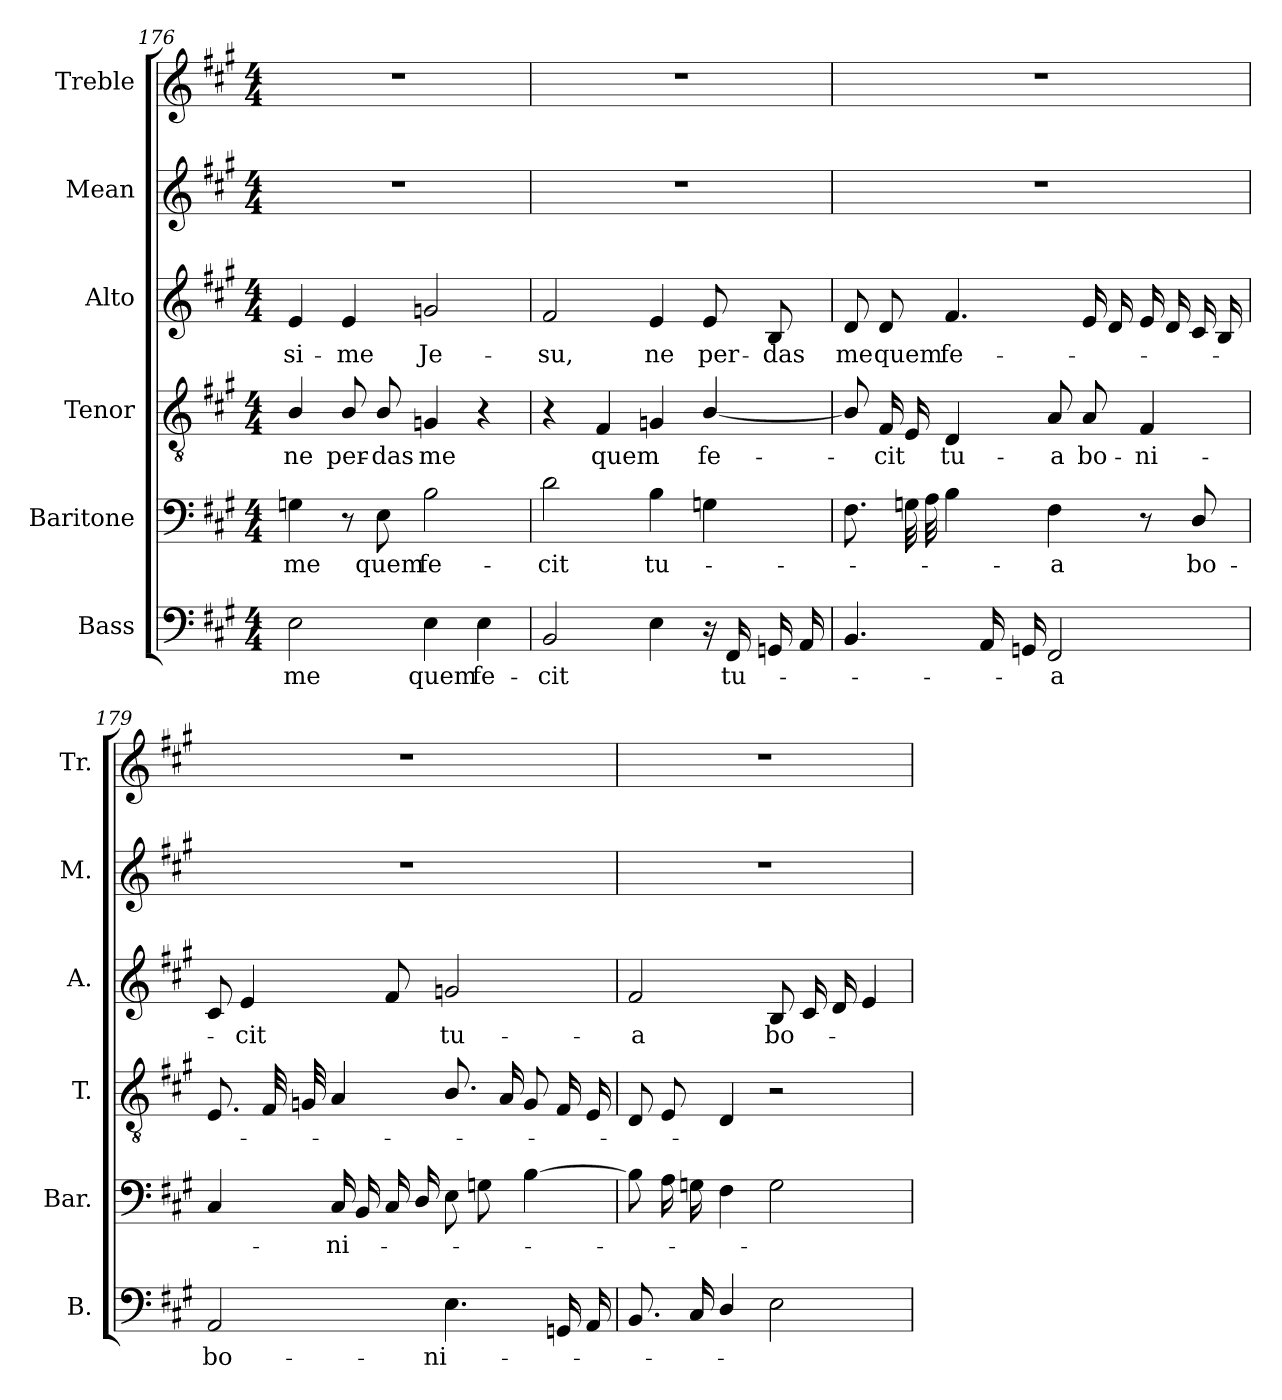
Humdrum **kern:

**kern	**text	**kern	**text	**kern	**text	**kern	**text	**kern	**kern
*part6	*part6	*part5	*part5	*part4	*part4	*part3	*part3	*part2	*part1
*staff6	*staff6	*staff5	*staff5	*staff4	*staff4	*staff3	*staff3	*staff2	*staff1
*I"Bass	*	*I"Baritone	*	*I"Tenor	*	*I"Alto	*	*I"Mean	*I"Treble
*I'B.	*	*I'Bar.	*	*I'T.	*	*I'A.	*	*I'M.	*I'Tr.
*clefF4	*	*clefF4	*	*clefGv2	*	*clefG2	*	*clefG2	*clefG2
*	*	*	*	*ITrd7c12	*	*	*	*	*
*k[f#c#g#]	*	*k[f#c#g#]	*	*k[f#c#g#]	*	*k[f#c#g#]	*	*k[f#c#g#]	*k[f#c#g#]
*A:	*	*A:	*	*A:	*	*A:	*	*A:	*A:
*M4/4	*	*M4/4	*	*M4/4	*	*M4/4	*	*M4/4	*M4/4
=176	=176	=176	=176	=176	=176	=176	=176	=176	=176
!	!LO:LY:b:color=#000000	!	!	!	!	!	!	!	!
!	!	!	!LO:LY:b:color=#000000	!	!	!	!	!	!
!	!	!	!	!	!LO:LY:b:color=#000000	!	!	!	!
!	!	!	!	!	!	!	!LO:LY:b:color=#000000	!	!
2Ei\	me	4Gni\	me	4BBi/	ne	4ei/	-si-	1r	1r
!	!	!	!	!	!LO:LY:b:color=#000000	!	!	!	!
!	!	!	!	!	!	!	!LO:LY:b:color=#000000	!	!
.	.	8r	.	8BBi/	per-	4ei/	-me	.	.
!	!	!	!LO:LY:b:color=#000000	!	!	!	!	!	!
!	!	!	!	!	!LO:LY:b:color=#000000	!	!	!	!
.	.	8Ei\	quem	8BBi/	-das	.	.	.	.
!	!LO:LY:b:color=#000000	!	!	!	!	!	!	!	!
!	!	!	!LO:LY:b:color=#000000	!	!	!	!	!	!
!	!	!	!	!	!LO:LY:b:color=#000000	!	!	!	!
!	!	!	!	!	!	!	!LO:LY:b:color=#000000	!	!
4Ei\	quem	2Bi\	fe-	4GGni/	me	2gni/	Je-	.	.
!	!LO:LY:b:color=#000000	!	!	!	!	!	!	!	!
4Ei\	fe-	.	.	4r	.	.	.	.	.
!!LO:PB:g=z
=177	=177	=177	=177	=177	=177	=177	=177	=177	=177
!	!LO:LY:b:color=#000000	!	!	!	!	!	!	!	!
!	!	!	!LO:LY:b:color=#000000	!	!	!	!	!	!
!	!	!	!	!	!	!	!LO:LY:b:color=#000000	!	!
2BBi/	-cit	2di\	-cit	4r	.	2f#i/	-su,	1r	1r
!	!	!	!	!	!LO:LY:b:color=#000000	!	!	!	!
.	.	.	.	4FF#i/	quem	.	.	.	.
!	!	!	!LO:LY:b:color=#000000	!	!	!	!	!	!
!	!	!	!	!	!	!	!LO:LY:b:color=#000000	!	!
4Ei\	.	4Bi\	tu-	4GGni/	.	4ei/	ne	.	.
!	!	!	!	!	!LO:LY:b:color=#000000	!	!	!	!
!	!	!	!	!	!	!	!LO:LY:b:color=#000000	!	!
16r	.	4Gni\	.	[4BBi/	fe-	8ei/	per-	.	.
!	!LO:LY:b:color=#000000	!	!	!	!	!	!	!	!
16FF#i/	tu-	.	.	.	.	.	.	.	.
!	!	!	!	!	!	!	!LO:LY:b:color=#000000	!	!
16GGni/	.	.	.	.	.	8Bi/	-das	.	.
16AAi/	.	.	.	.	.	.	.	.	.
=178	=178	=178	=178	=178	=178	=178	=178	=178	=178
!	!	!	!	!	!	!	!LO:LY:b:color=#000000	!	!
4.BBi/	.	8.F#i\	.	8BBi/]	.	8di/	me	1r	1r
!	!	!	!	!	!LO:LY:b:color=#000000	!	!	!	!
!	!	!	!	!	!	!	!LO:LY:b:color=#000000	!	!
.	.	.	.	16FF#i/	-cit	8di/	quem	.	.
.	.	32Gni\	.	16EEi/	.	.	.	.	.
.	.	32Ai\	.	.	.	.	.	.	.
!	!	!	!	!	!LO:LY:b:color=#000000	!	!	!	!
!	!	!	!	!	!	!	!LO:LY:b:color=#000000	!	!
.	.	4Bi\	.	4DDi/	tu-	4.f#i/	fe-	.	.
16AAi/	.	.	.	.	.	.	.	.	.
16GGni/	.	.	.	.	.	.	.	.	.
!	!LO:LY:b:color=#000000	!	!	!	!	!	!	!	!
!	!	!	!LO:LY:b:color=#000000	!	!	!	!	!	!
!	!	!	!	!	!LO:LY:b:color=#000000	!	!	!	!
2FF#i/	-a	4F#i\	-a	8AAi/	-a	.	.	.	.
!	!	!	!	!	!LO:LY:b:color=#000000	!	!	!	!
.	.	.	.	8AAi/	bo-	16ei/	.	.	.
.	.	.	.	.	.	16di/	.	.	.
!	!	!	!	!	!LO:LY:b:color=#000000	!	!	!	!
.	.	8r	.	4FF#i/	-ni-	16ei/	.	.	.
.	.	.	.	.	.	16di/	.	.	.
!	!	!	!LO:LY:b:color=#000000	!	!	!	!	!	!
.	.	8Di/	bo-	.	.	16c#i/	.	.	.
.	.	.	.	.	.	16Bi/	.	.	.
=179	=179	=179	=179	=179	=179	=179	=179	=179	=179
!	!LO:LY:b:color=#000000	!	!	!	!	!	!	!	!
2AAi/	bo-	4C#i/	.	8.EEi/	.	8c#i/	.	1r	1r
!	!	!	!	!	!	!	!LO:LY:b:color=#000000	!	!
.	.	.	.	.	.	4ei/	-cit	.	.
.	.	.	.	32FF#i/	.	.	.	.	.
.	.	.	.	32GGni/	.	.	.	.	.
!	!	!	!LO:LY:b:color=#000000	!	!	!	!	!	!
.	.	16C#i/	-ni-	4AAi/	.	.	.	.	.
.	.	16BBi/	.	.	.	.	.	.	.
.	.	16C#i/	.	.	.	8f#i/	.	.	.
.	.	16Di/	.	.	.	.	.	.	.
!	!LO:LY:b:color=#000000	!	!	!	!	!	!	!	!
!	!	!	!	!	!	!	!LO:LY:b:color=#000000	!	!
4.Ei\	-ni-	8Ei\	.	8.BBi/	.	2gni/	tu-	.	.
.	.	8Gni\	.	.	.	.	.	.	.
.	.	.	.	16AAi/	.	.	.	.	.
.	.	[4Bi\	.	8GGi/	.	.	.	.	.
16GGni/	.	.	.	16FF#i/	.	.	.	.	.
16AAi/	.	.	.	16EEi/	.	.	.	.	.
=180	=180	=180	=180	=180	=180	=180	=180	=180	=180
!	!	!	!	!	!	!	!LO:LY:b:color=#000000	!	!
8.BBi/	.	8Bi\]	.	8DDi/	.	2f#i/	-a	1r	1r
.	.	16Ai\	.	8EEi/	.	.	.	.	.
16C#i/	.	16Gni\	.	.	.	.	.	.	.
4Di/	.	4F#i\	.	4DDi/	.	.	.	.	.
!	!	!	!	!	!	!	!LO:LY:b:color=#000000	!	!
2Ei\	.	2Gi\	.	2r	.	8Bi/	bo-	.	.
.	.	.	.	.	.	16c#i/	.	.	.
.	.	.	.	.	.	16di/	.	.	.
.	.	.	.	.	.	4ei/	.	.	.
=	=	=	=	=	=	=	=	=	=
*-	*-	*-	*-	*-	*-	*-	*-	*-	*-
